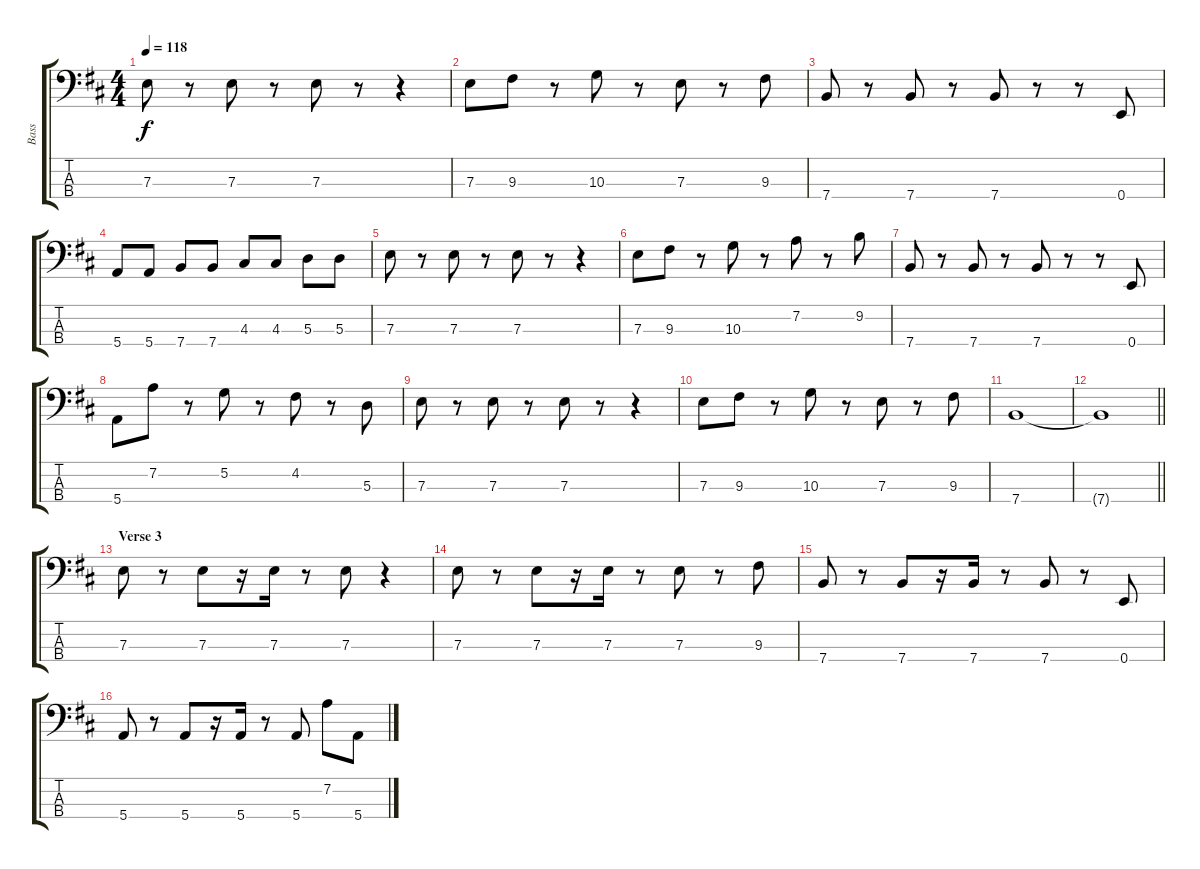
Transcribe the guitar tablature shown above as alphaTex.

\track ("Bass" "Bass") {instrument electricbasspick}
\staff {score tabs}
\tuning (G2 D2 A1 E1) {hide}
\ts (4 4)
\tempo 118
\clef f4
\ks bminor
7.3.8{dy f} r.8 7.3.8 r.8 7.3.8 r.8 r.4 |
7.3.8 9.3.8 r.8 10.3.8 r.8 7.3.8 r.8 9.3.8 |
7.4.8 r.8 7.4.8 r.8 7.4.8 r.8 r.8 0.4.8 |
5.4.8 5.4.8 7.4.8 7.4.8 4.3.8 4.3.8 5.3.8 5.3.8 |
7.3.8 r.8 7.3.8 r.8 7.3.8 r.8 r.4 |
7.3.8 9.3.8 r.8 10.3.8 r.8 7.2.8 r.8 9.2.8 |
7.4.8 r.8 7.4.8 r.8 7.4.8 r.8 r.8 0.4.8 |
5.4.8 7.2.8 r.8 5.2.8 r.8 4.2.8 r.8 5.3.8 |
7.3.8 r.8 7.3.8 r.8 7.3.8 r.8 r.4 |
7.3.8 9.3.8 r.8 10.3.8 r.8 7.3.8 r.8 9.3.8 |
7.4.1 |
\barLineRight lightlight
7.4{t}.1 |
\section ("" "Verse 3")
7.3.8 r.8 7.3.8 r.16 7.3.16 r.8 7.3.8 r.4 |
7.3.8 r.8 7.3.8 r.16 7.3.16 r.8 7.3.8 r.8 9.3.8 |
7.4.8 r.8 7.4.8 r.16 7.4.16 r.8 7.4.8 r.8 0.4.8 |
5.4.8 r.8 5.4.8 r.16 5.4.16 r.8 5.4.8 7.2.8 5.4.8
